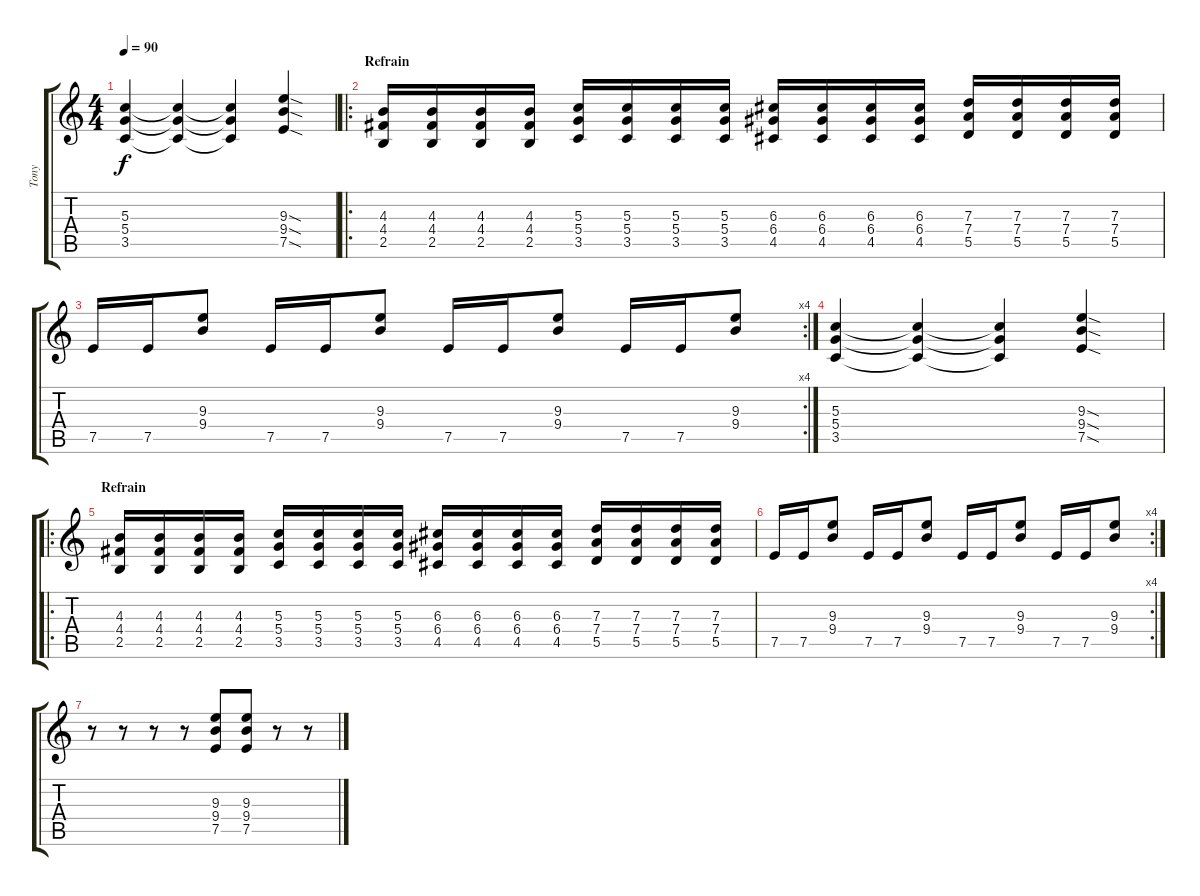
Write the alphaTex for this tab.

\track ("Tony" "Tony") {instrument distortionguitar}
\staff {score tabs}
\tuning (E4 B3 G3 D3 A2 E2) {hide}
\ts (4 4)
\tempo 90
\clef g2
\ks c
(5.3 5.4 3.5).4{dy f} (5.3{t} 5.4{t} 3.5{t}).4 (5.3{t} 5.4{t} 3.5{t}).4 (9.3{sod} 9.4{sod} 7.5{sod}).4 |
\ro
\section ("" "Refrain")
(4.3 4.4 2.5).16 (4.3 4.4 2.5).16 (4.3 4.4 2.5).16 (4.3 4.4 2.5).16 (5.3 5.4 3.5).16 (5.3 5.4 3.5).16 (5.3 5.4 3.5).16 (5.3 5.4 3.5).16 (6.3 6.4 4.5).16 (6.3 6.4 4.5).16 (6.3 6.4 4.5).16 (6.3 6.4 4.5).16 (7.3 7.4 5.5).16 (7.3 7.4 5.5).16 (7.3 7.4 5.5).16 (7.3 7.4 5.5).16 |
\rc 4
7.5.16 7.5.16 (9.3 9.4).8 7.5.16 7.5.16 (9.3 9.4).8 7.5.16 7.5.16 (9.3 9.4).8 7.5.16 7.5.16 (9.3 9.4).8 |
(5.3 5.4 3.5).4 (5.3{t} 5.4{t} 3.5{t}).4 (5.3{t} 5.4{t} 3.5{t}).4 (9.3{sod} 9.4{sod} 7.5{sod}).4 |
\ro
\section ("" "Refrain")
(4.3 4.4 2.5).16 (4.3 4.4 2.5).16 (4.3 4.4 2.5).16 (4.3 4.4 2.5).16 (5.3 5.4 3.5).16 (5.3 5.4 3.5).16 (5.3 5.4 3.5).16 (5.3 5.4 3.5).16 (6.3 6.4 4.5).16 (6.3 6.4 4.5).16 (6.3 6.4 4.5).16 (6.3 6.4 4.5).16 (7.3 7.4 5.5).16 (7.3 7.4 5.5).16 (7.3 7.4 5.5).16 (7.3 7.4 5.5).16 |
\rc 4
7.5.16 7.5.16 (9.3 9.4).8 7.5.16 7.5.16 (9.3 9.4).8 7.5.16 7.5.16 (9.3 9.4).8 7.5.16 7.5.16 (9.3 9.4).8 |
r.8 r.8 r.8 r.8 (9.3 9.4 7.5).8 (9.3 9.4 7.5).8 r.8 r.8
